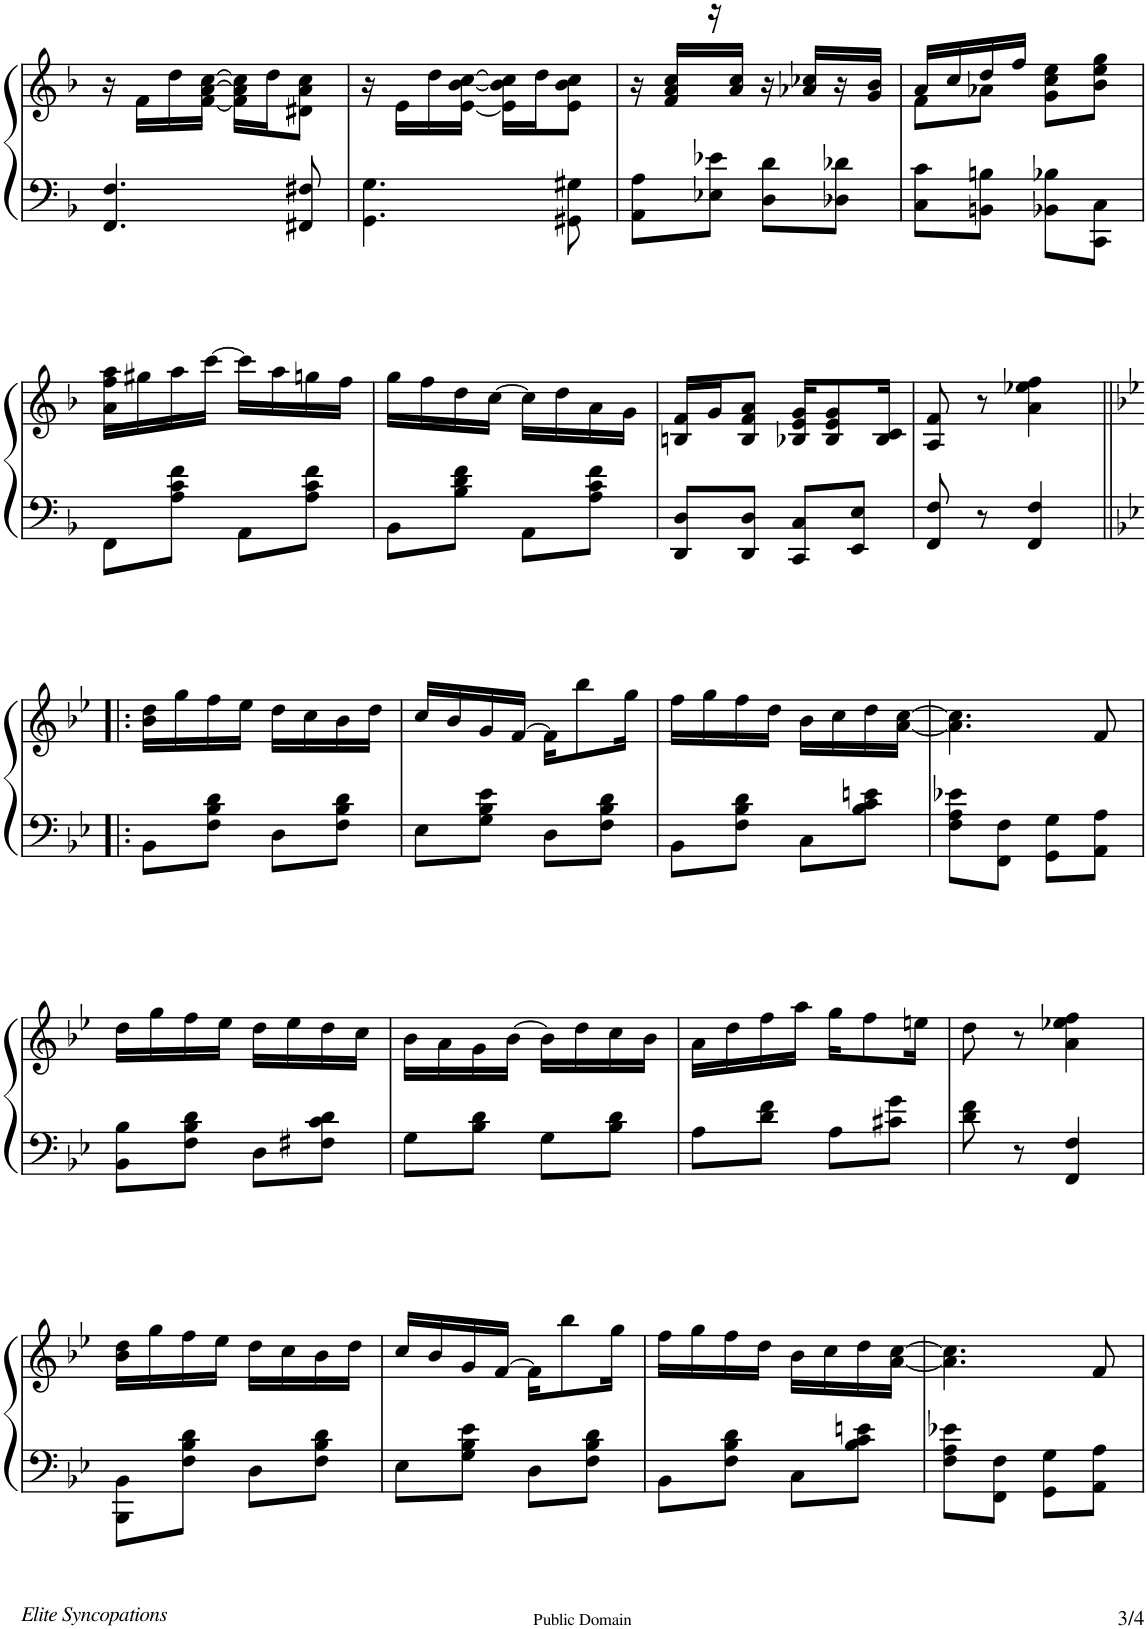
**kern	**kern
*part1	*part1
*staff2	*staff1
*I"Piano	*
*I'Pno	*
!!LO:PB:g=z
*clefF4	*clefG2
*k[b-]	*k[b-]
*M2/4	*M2/4
=47	=47
4.FF/ 4.F/	16r
.	16f\LL
.	16dd\
.	[16f\ [16a\ [16cc\JJ
.	16f\] 16a\] 16cc\]LL
.	16dd\J
8FF#X/ 8F#X/	8d#X\ 8a\ 8cc\J
=48	=48
4.GG\ 4.G\	16r
.	16e\LL
.	16dd\
.	[16e\ [16b-\ [16cc\JJ
.	16e\] 16b-\] 16cc\]LL
.	16dd\J
8GG#X\ 8G#X\	8e\ 8b-\ 8cc\J
=49	=49
8AA\ 8A\L	16r
.	16f/ 16a/ 16cc/LL
8E-X\ 8e-X\J	16r
.	16a/ 16cc/JJ
8D\ 8d\L	16r
.	16a-X/ 16cc-X/LL
8D-X\ 8d-X\J	16r
.	16g/ 16b-/JJ
=50	=50
*	*^
8C\ 8c\L	8f\L	16a/LL
.	.	16cc/
8BBn\ 8Bn\J	8a-X\J	16dd/
.	.	16ff/JJ
8BB-X\ 8B-X\L	8g\ 8cc\ 8ee\L	4ryy
8CC\ 8C\J	8b-\ 8ee\ 8gg\J	.
*	*v	*v
!!LO:LB:g=z
=51	=51
8FF\L	16a\ 16ff\ 16aa\LL
.	16gg#X\
8A\ 8c\ 8f\J	16aa\
.	[16ccc\JJ
8AA\L	16ccc\LL]
.	16aa\
8A\ 8c\ 8f\J	16ggn\
.	16ff\JJ
=52	=52
8BB-\L	16gg\LL
.	16ff\
8B-\ 8d\ 8f\J	16dd\
.	[16cc\JJ
8AA\L	16cc\LL]
.	16dd\
8A\ 8c\ 8f\J	16a\
.	16g\JJ
=53	=53
8DD/ 8D/L	16Bn/ 16f/LL
.	16g/J
8DD/ 8D/J	8B/ 8f/ 8a/J
8CC/ 8C/L	16B-X/ 16e/ 16g/KL
.	8B-/ 8e/ 8g/
8EE/ 8E/J	.
.	16B-/ 16c/Jk
=54	=54
8FF/ 8F/	8A/ 8f/
8r	8r
4FF/ 4F/	4a\ 4ee-X\ 4ff\
!!LO:LB:g=z
=55!|:	=55!|:
*k[b-e-]	*k[b-e-]
8BB-\L	16b-\ 16dd\LL
.	16gg\
8F\ 8B-\ 8d\J	16ff\
.	16ee-\JJ
8D\L	16dd\LL
.	16cc\
8F\ 8B-\ 8d\J	16b-\
.	16dd\JJ
=56	=56
8E-\L	16cc/LL
.	16b-/
8G\ 8B-\ 8e-\J	16g/
.	[16f/JJ
8D\L	16f\KL]
.	8bb-\
8F\ 8B-\ 8d\J	.
.	16gg\Jk
=57	=57
8BB-\L	16ff\LL
.	16gg\
8F\ 8B-\ 8d\J	16ff\
.	16dd\JJ
8C\L	16b-\LL
.	16cc\
8B-\ 8c\ 8en\J	16dd\
.	[16a\ [16cc\JJ
=58	=58
8F\ 8A\ 8e-X\L	4.a\] 4.cc\]
8FF\ 8F\J	.
8GG\ 8G\L	.
8AA\ 8A\J	8f/
!!LO:LB:g=z
=59	=59
8BB-\ 8B-\L	16dd\LL
.	16gg\
8F\ 8B-\ 8d\J	16ff\
.	16ee-\JJ
8D\L	16dd\LL
.	16ee-\
8F#X\ 8c\ 8d\J	16dd\
.	16cc\JJ
=60	=60
8G\L	16b-\LL
.	16a\
8B-\ 8d\J	16g\
.	[16b-\JJ
8G\L	16b-\LL]
.	16dd\
8B-\ 8d\J	16cc\
.	16b-\JJ
=61	=61
8A\L	16a\LL
.	16dd\
8d\ 8f\J	16ff\
.	16aa\JJ
8A\L	16gg\KL
.	8ff\
8c#X\ 8g\J	.
.	16een\Jk
=62	=62
8d\ 8f\	8dd\
8r	8r
4FF/ 4F/	4a\ 4ee-X\ 4ff\
!!LO:LB:g=z
=63	=63
8BBB-\ 8BB-\L	16b-\ 16dd\LL
.	16gg\
8F\ 8B-\ 8d\J	16ff\
.	16ee-\JJ
8D\L	16dd\LL
.	16cc\
8F\ 8B-\ 8d\J	16b-\
.	16dd\JJ
=64	=64
8E-\L	16cc/LL
.	16b-/
8G\ 8B-\ 8e-\J	16g/
.	[16f/JJ
8D\L	16f\KL]
.	8bb-\
8F\ 8B-\ 8d\J	.
.	16gg\Jk
=65	=65
8BB-\L	16ff\LL
.	16gg\
8F\ 8B-\ 8d\J	16ff\
.	16dd\JJ
8C\L	16b-\LL
.	16cc\
8B-\ 8c\ 8en\J	16dd\
.	[16a\ [16cc\JJ
=66	=66
8F\ 8A\ 8e-X\L	4.a\] 4.cc\]
8FF\ 8F\J	.
8GG\ 8G\L	.
8AA\ 8A\J	8f/
=	=
*-	*-
